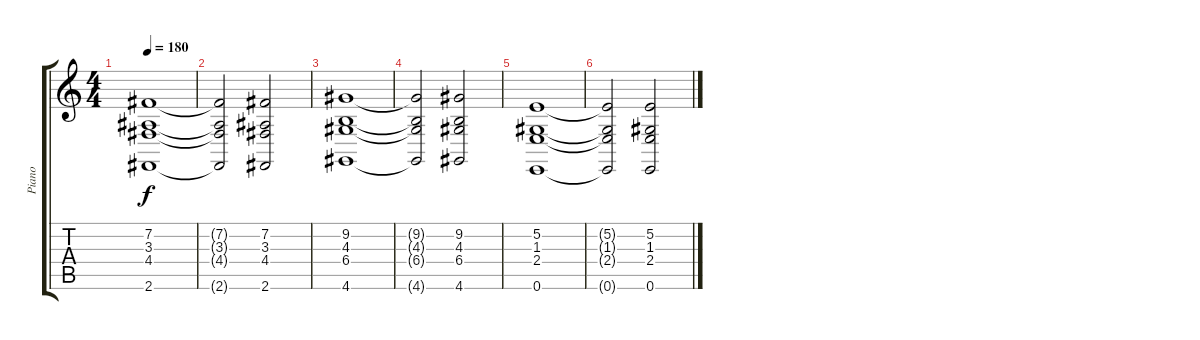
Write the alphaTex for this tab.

\track ("Piano" "Piano") {instrument electricgrandpiano}
\staff {score tabs}
\tuning (E4 B3 G3 D3 A2 E2) {hide}
\ts (4 4)
\tempo 180
\clef g2
\ks c
(7.2 3.3 4.4 2.6).1{dy f} |
(7.2{t} 3.3{t} 4.4{t} 2.6{t}).2 (7.2 3.3 4.4 2.6).2 |
(9.2 4.3 6.4 4.6).1 |
(9.2{t} 4.3{t} 6.4{t} 4.6{t}).2 (9.2 4.3 6.4 4.6).2 |
(5.2 1.3 2.4 0.6).1 |
(5.2{t} 1.3{t} 2.4{t} 0.6{t}).2 (5.2 1.3 2.4 0.6).2
